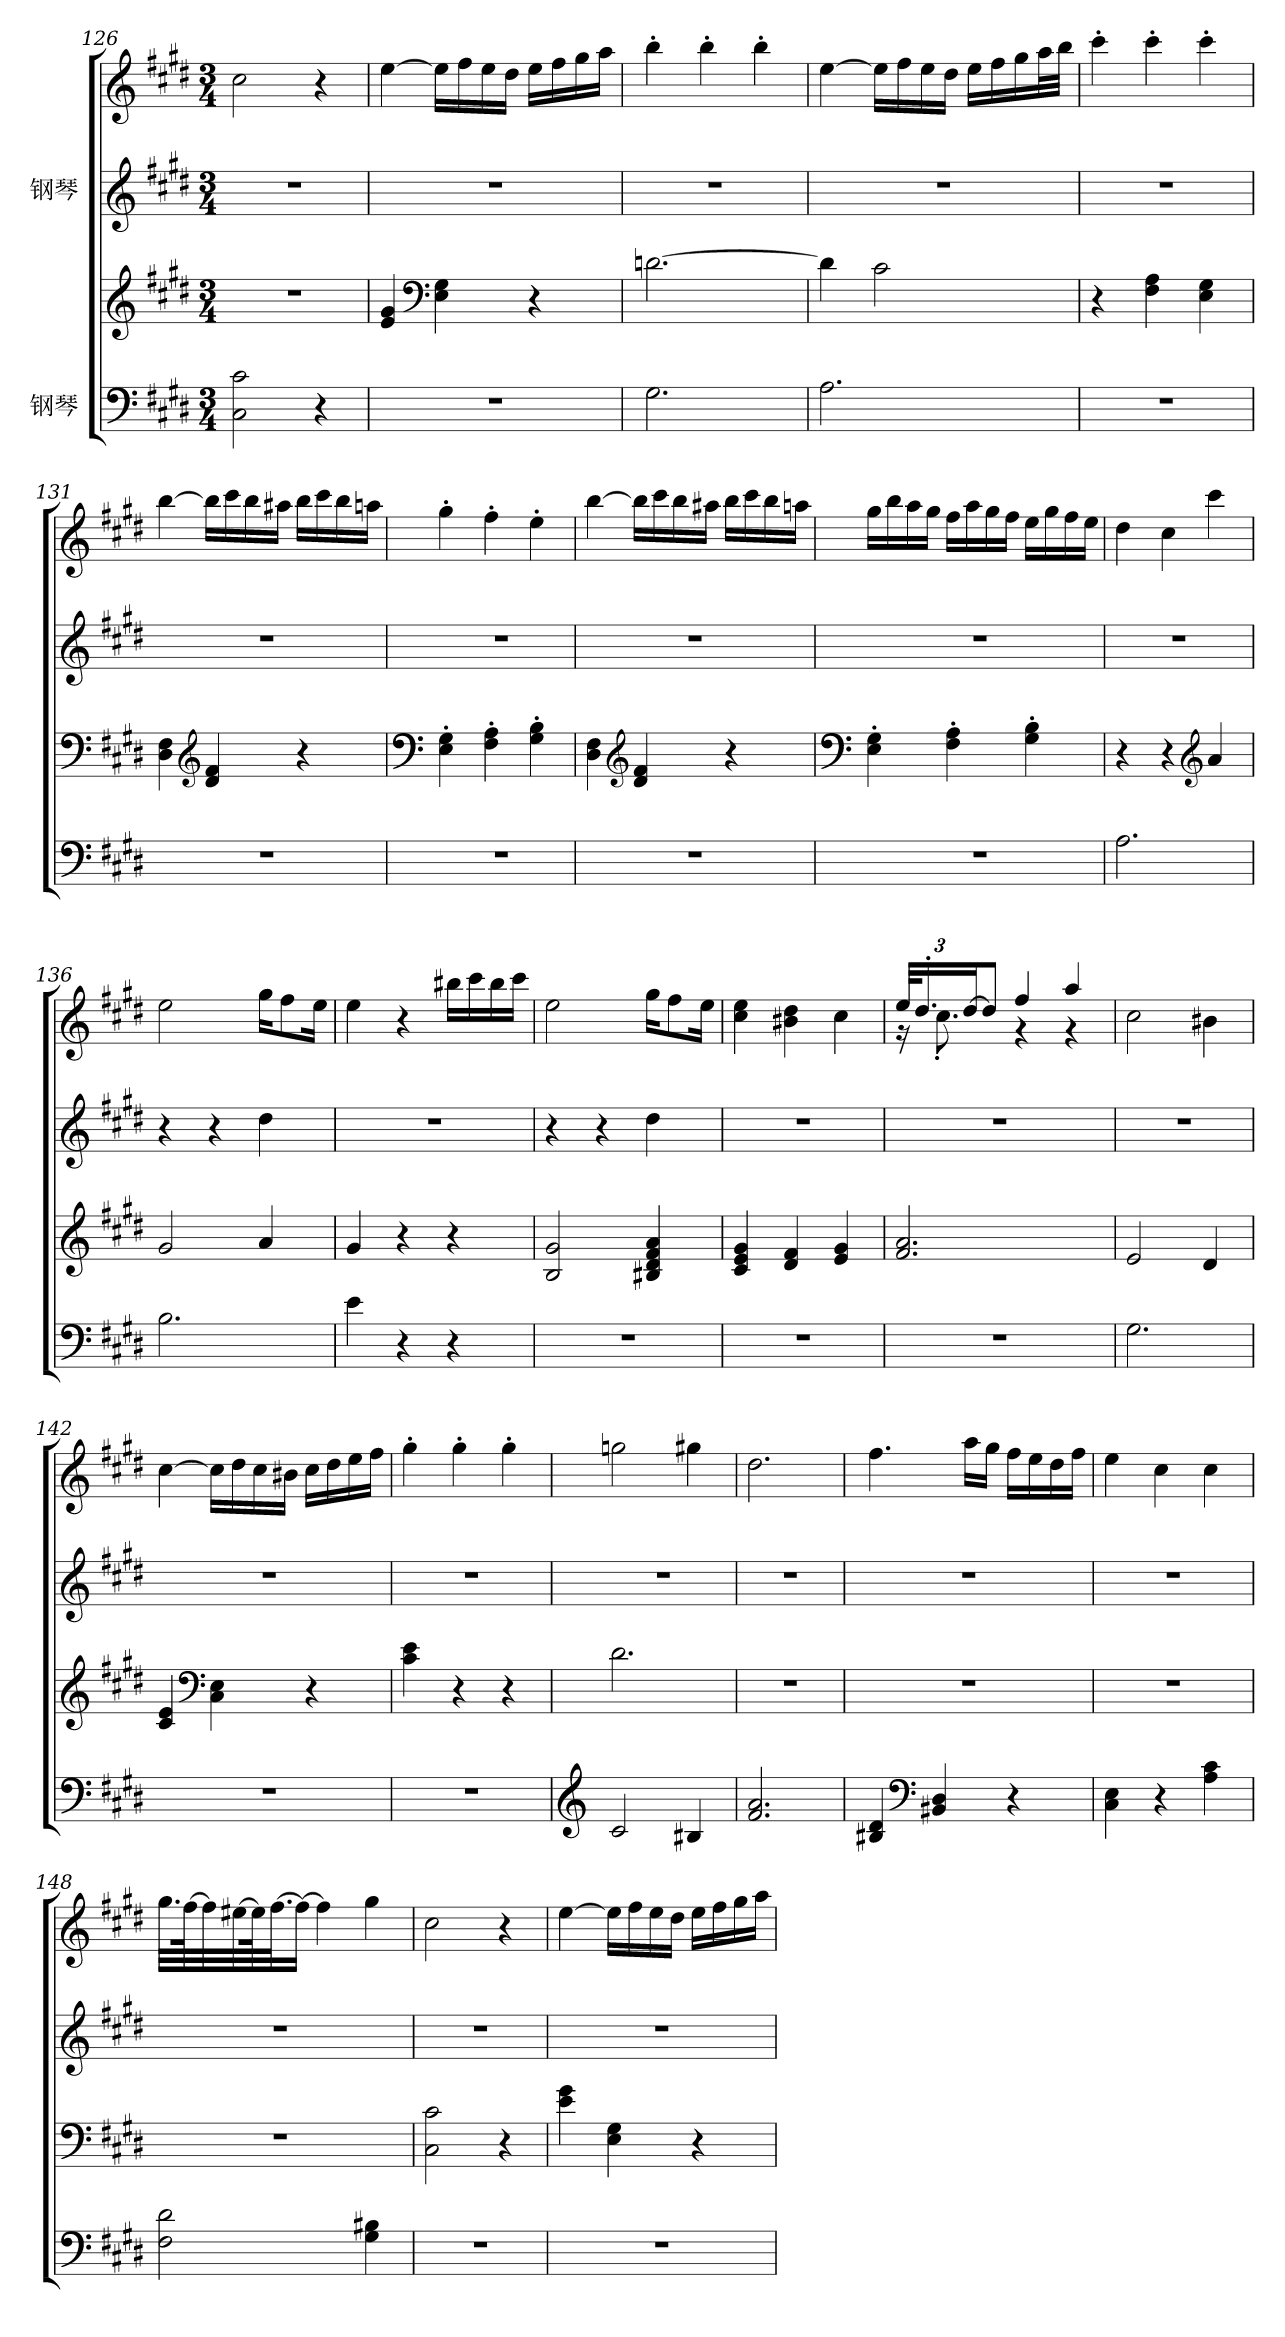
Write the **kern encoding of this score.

**kern	**kern	**kern	**kern
*part2	*part2	*part1	*part1
*staff4	*staff3	*staff2	*staff1
*I"钢琴	*	*I"钢琴	*
*clefF4	*clefG2	*clefG2	*clefG2
*k[f#c#g#d#]	*k[f#c#g#d#]	*k[f#c#g#d#]	*k[f#c#g#d#]
*M3/4	*M3/4	*M3/4	*M3/4
=126	=126	=126	=126
2C#\ 2c#\	2.r	2.r	2cc#\
4r	.	.	4r
=127	=127	=127	=127
2.r	4e/ 4g#/	2.r	[4ee\
*	*clefF4	*	*
.	4E\ 4G#\	.	16ee\LL]
.	.	.	16ff#\
.	.	.	16ee\
.	.	.	16dd#\JJ
.	4r	.	16ee\LL
.	.	.	16ff#\
.	.	.	16gg#\
.	.	.	16aa\JJ
!!LO:LB:g=z
=128	=128	=128	=128
2.G#\	[2.dn\	2.r	4bb'\
.	.	.	4bb'\
.	.	.	4bb'\
=129	=129	=129	=129
2.A\	4d\]	2.r	[4ee\
.	2c#\	.	16ee\LL]
.	.	.	16ff#\
.	.	.	16ee\
.	.	.	16dd#\JJ
.	.	.	16ee\LL
.	.	.	16ff#\
.	.	.	16gg#\
.	.	.	32aa\L
.	.	.	32bb\JJJ
=130	=130	=130	=130
2.r	4r	2.r	4ccc#'\
.	4F#\ 4A\	.	4ccc#'\
.	4E\ 4G#\	.	4ccc#'\
=131	=131	=131	=131
2.r	4D#\ 4F#\	2.r	[4bb\
*	*clefG2	*	*
.	4d#/ 4f#/	.	16bb\LL]
.	.	.	16ccc#\
.	.	.	16bb\
.	.	.	16aa#X\JJ
.	4r	.	16bb\LL
.	.	.	16ccc#\
.	.	.	16bb\
.	.	.	16aan\JJ
!!LO:PB:g=z
=132	=132	=132	=132
*	*clefF4	*	*
2.r	4E\' 4G#\'	2.r	4gg#'\
.	4F#\' 4A\'	.	4ff#'\
.	4G#\' 4B\'	.	4ee'\
=133	=133	=133	=133
2.r	4D#\ 4F#\	2.r	[4bb\
*	*clefG2	*	*
.	4d#/ 4f#/	.	16bb\LL]
.	.	.	16ccc#\
.	.	.	16bb\
.	.	.	16aa#X\JJ
.	4r	.	16bb\LL
.	.	.	16ccc#\
.	.	.	16bb\
.	.	.	16aan\JJ
=134	=134	=134	=134
*	*clefF4	*	*
2.r	4E\' 4G#\'	2.r	16gg#\LL
.	.	.	16bb\
.	.	.	16aa\
.	.	.	16gg#\JJ
.	4F#\' 4A\'	.	16ff#\LL
.	.	.	16aa\
.	.	.	16gg#\
.	.	.	16ff#\JJ
.	4G#\' 4B\'	.	16ee\LL
.	.	.	16gg#\
.	.	.	16ff#\
.	.	.	16ee\JJ
=135	=135	=135	=135
2.A\	4r	2.r	4dd#\
.	4r	.	4cc#\
*	*clefG2	*	*
.	4a/	.	4ccc#\
!!LO:LB:g=z
=136	=136	=136	=136
2.B\	2g#/	4r	2ee\
.	.	4r	.
.	4a/	4dd#\	16gg#\KL
.	.	.	8ff#\
.	.	.	16ee\Jk
=137	=137	=137	=137
4e\	4g#/	2.r	4ee\
4r	4r	.	4r
4r	4r	.	16bb#X\LL
.	.	.	16ccc#\
.	.	.	16bb#\
.	.	.	16ccc#\JJ
=138	=138	=138	=138
2.r	2B/ 2g#/	4r	2ee\
.	.	4r	.
.	4B#X/ 4d#/ 4f#/ 4a/	4dd#\	16gg#\KL
.	.	.	8ff#\
.	.	.	16ee\Jk
=139	=139	=139	=139
2.r	4c#/ 4e/ 4g#/	2.r	4cc#\ 4ee\
.	4d#/ 4f#/	.	4b#X\ 4dd#\
.	4e/ 4g#/	.	4cc#\
=140	=140	=140	=140
*	*	*	*Xbrackettup
*	*	*	*^
2.r	2.f#/ 2.a/	2.r	48ee/KLL	16r
.	.	.	24.dd#'/	.
.	.	.	.	8.cc#'\
.	.	.	[24dd#/J	.
.	.	.	8dd#/J]	.
.	.	.	4ff#/	4r
.	.	.	4aa/	4r
*	*	*	*v	*v
=141	=141	=141	=141
2.G#\	2e/	2.r	2cc#\
.	4d#/	.	4b#X\
!!LO:LB:g=z
=142	=142	=142	=142
2.r	4c#/ 4e/	2.r	[4cc#\
*	*clefF4	*	*
.	4C#\ 4E\	.	16cc#\LL]
.	.	.	16dd#\
.	.	.	16cc#\
.	.	.	16b#X\JJ
.	4r	.	16cc#\LL
.	.	.	16dd#\
.	.	.	16ee\
.	.	.	16ff#\JJ
=143	=143	=143	=143
2.r	4c#\ 4e\	2.r	4gg#'\
.	4r	.	4gg#'\
.	4r	.	4gg#'\
=144	=144	=144	=144
*clefG2	*	*	*
2c#/	2.d#\	2.r	2ggn\
4B#X/	.	.	4gg#X\
=145	=145	=145	=145
2.f#/ 2.a/	2.r	2.r	2.dd#\
=146	=146	=146	=146
4B#X/ 4d#/	2.r	2.r	4.ff#\
*clefF4	*	*	*
4BB#X/ 4D#/	.	.	.
.	.	.	16aa\LL
.	.	.	16gg#\JJ
4r	.	.	16ff#\LL
.	.	.	16ee\
.	.	.	16dd#\
.	.	.	16ff#\JJ
=147	=147	=147	=147
4C#\ 4E\	2.r	2.r	4ee\
4r	.	.	4cc#\
4A\ 4c#\	.	.	4cc#\
!!LO:PB:g=z
=148	=148	=148	=148
2F#\ 2d#\	2.r	2.r	32.gg#\LLL
.	.	.	[64ff#\K
.	.	.	32ff#\]
.	.	.	[32ee#X\
.	.	.	64ee#\K]
.	.	.	[32.ff#\J
.	.	.	16ff#\JJ_
.	.	.	4ff#\]
4G#\ 4B#X\	.	.	4gg#\
=149	=149	=149	=149
2.r	2C#\ 2c#\	2.r	2cc#\
.	4r	.	4r
=150	=150	=150	=150
2.r	4e\ 4g#\	2.r	[4ee\
.	4E\ 4G#\	.	16ee\LL]
.	.	.	16ff#\
.	.	.	16ee\
.	.	.	16dd#\JJ
.	4r	.	16ee\LL
.	.	.	16ff#\
.	.	.	16gg#\
.	.	.	16aa\JJ
=	=	=	=
*-	*-	*-	*-
